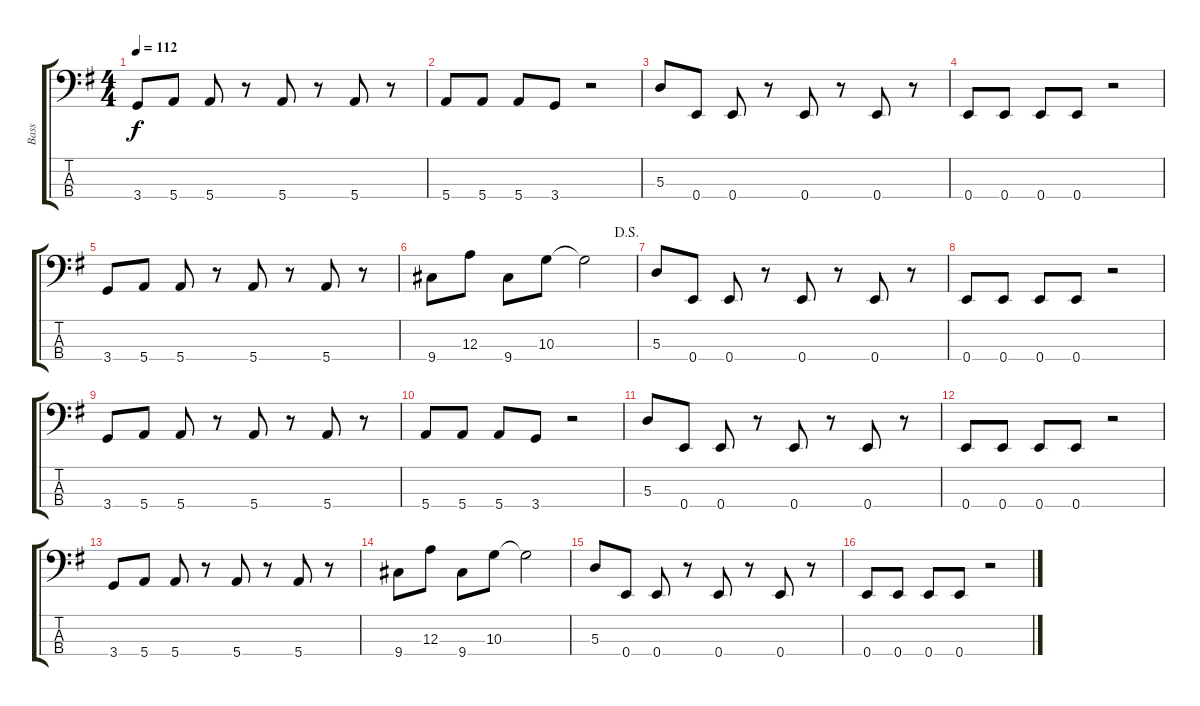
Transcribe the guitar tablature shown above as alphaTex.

\track ("Bass" "Bass") {instrument electricbassfinger}
\staff {score tabs}
\tuning (G2 D2 A1 E1) {hide}
\ts (4 4)
\tempo 112
\clef f4
\ks g
3.4.8{dy f} 5.4.8 5.4.8 r.8 5.4.8 r.8 5.4.8 r.8 |
5.4.8 5.4.8 5.4.8 3.4.8 r.2 |
5.3.8 0.4.8 0.4.8 r.8 0.4.8 r.8 0.4.8 r.8 |
0.4.8 0.4.8 0.4.8 0.4.8 r.2 |
3.4.8 5.4.8 5.4.8 r.8 5.4.8 r.8 5.4.8 r.8 |
\jump dalsegno
9.4.8 12.3.8 9.4.8 10.3.8 10.3{t}.2 |
5.3.8 0.4.8 0.4.8 r.8 0.4.8 r.8 0.4.8 r.8 |
0.4.8 0.4.8 0.4.8 0.4.8 r.2 |
3.4.8 5.4.8 5.4.8 r.8 5.4.8 r.8 5.4.8 r.8 |
5.4.8 5.4.8 5.4.8 3.4.8 r.2 |
5.3.8 0.4.8 0.4.8 r.8 0.4.8 r.8 0.4.8 r.8 |
0.4.8 0.4.8 0.4.8 0.4.8 r.2 |
3.4.8 5.4.8 5.4.8 r.8 5.4.8 r.8 5.4.8 r.8 |
9.4.8 12.3.8 9.4.8 10.3.8 10.3{t}.2 |
5.3.8 0.4.8 0.4.8 r.8 0.4.8 r.8 0.4.8 r.8 |
0.4.8 0.4.8 0.4.8 0.4.8 r.2
